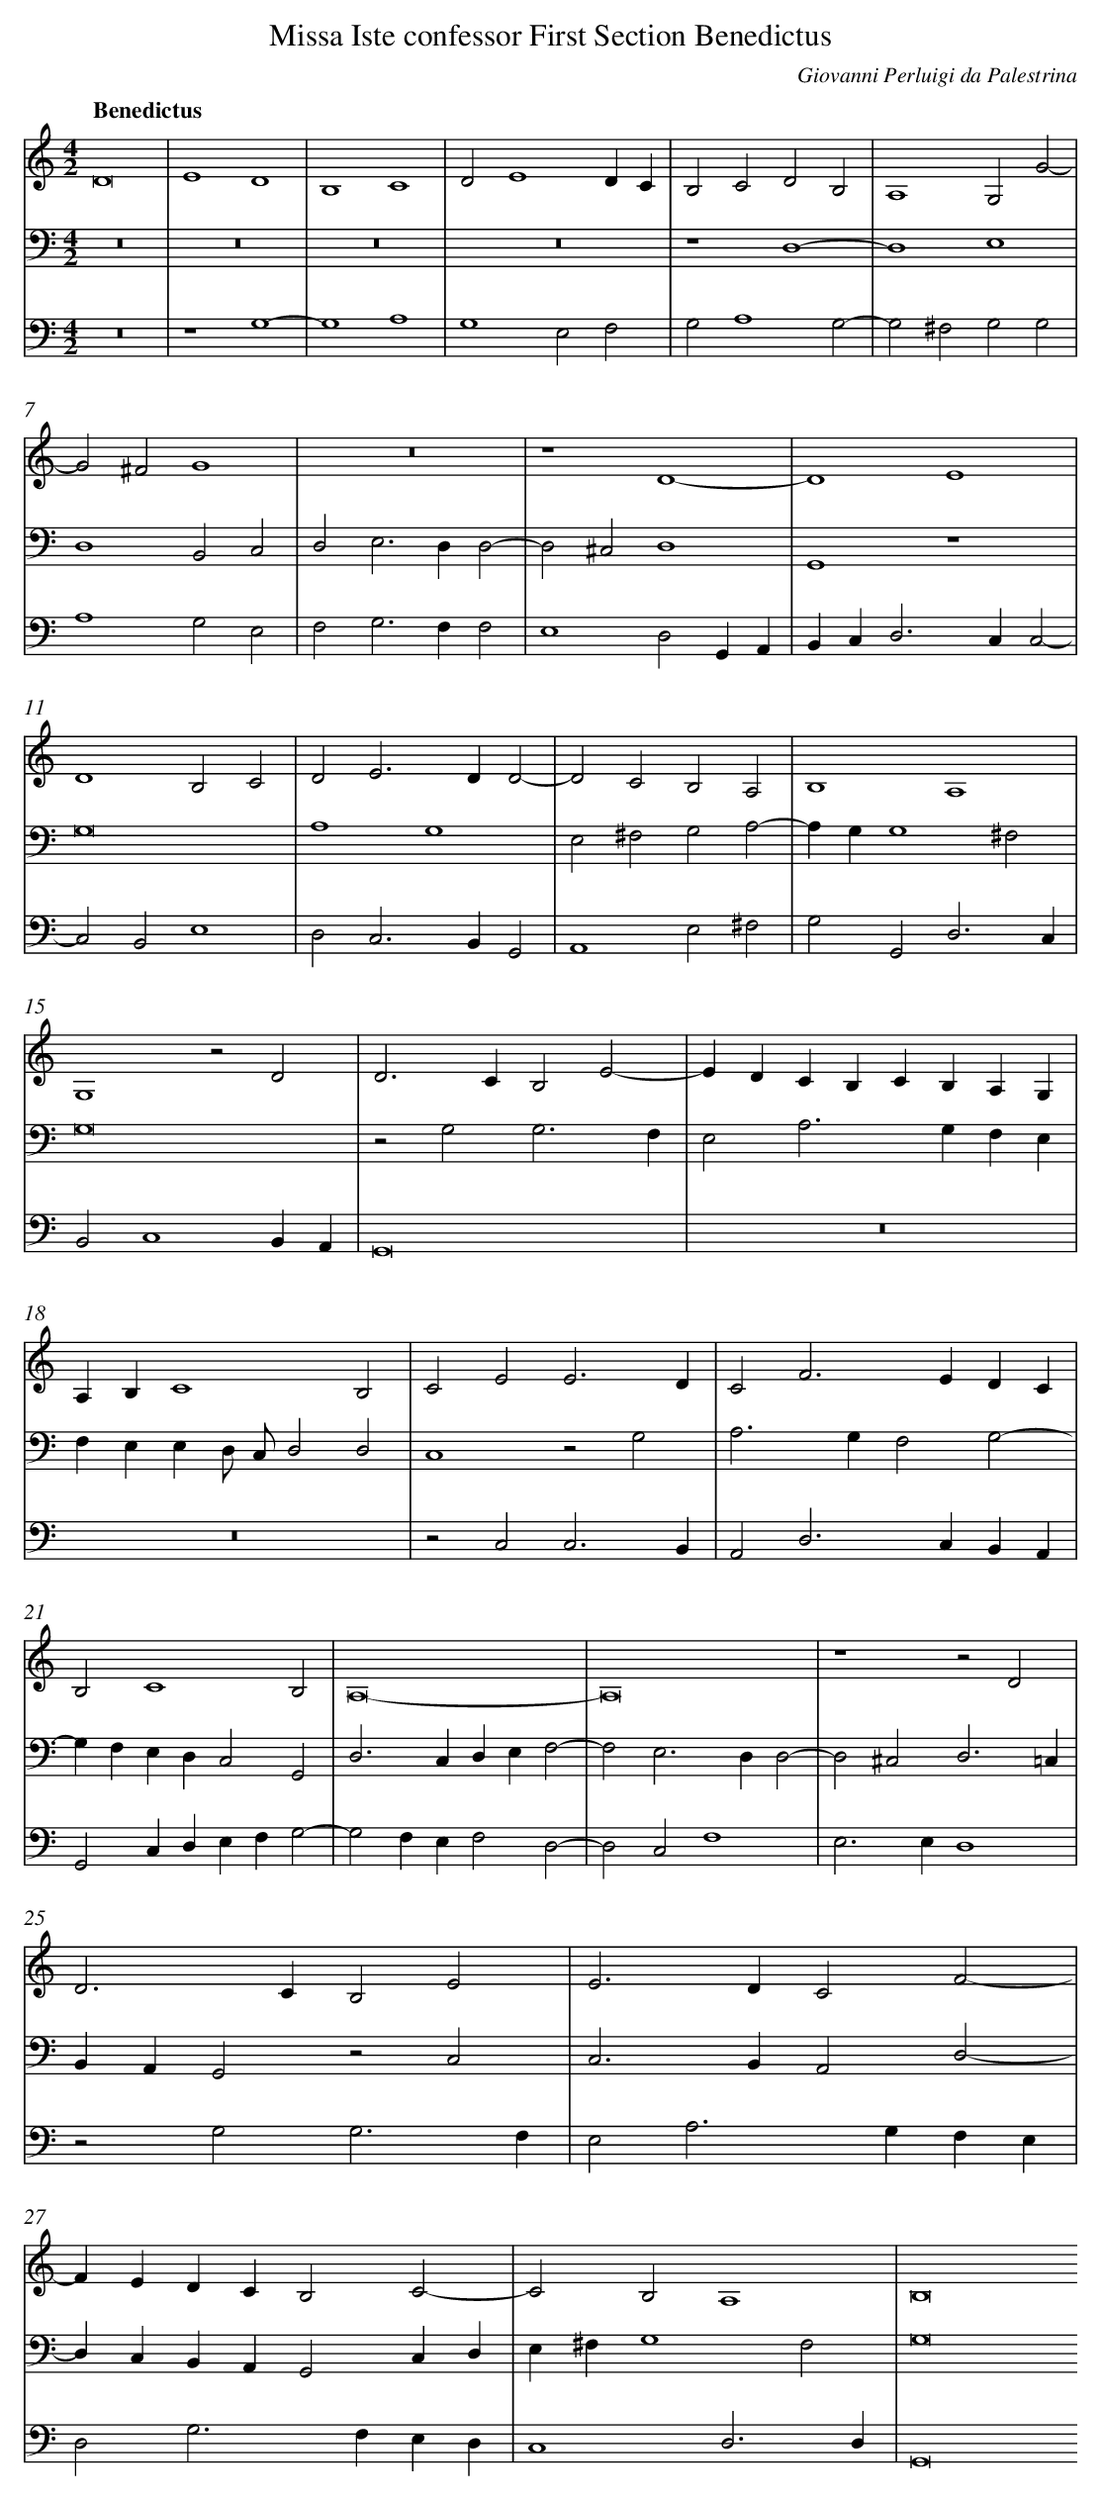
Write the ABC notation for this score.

X:1
T: Missa Iste confessor First Section Benedictus
C: Giovanni Perluigi da Palestrina
L: 1/4
M: 4/2
Q: "Benedictus"
V: 1 clef=treble
V: 2 clef=bass
V: 3 clef=bass
K: C
[V:1] D8 |
[V:2] z8 |
[V:3] z8 |
[V:1] E4D4 |
[V:2] z8 |
[V:3] z4G,4- |
[V:1] B,4C4 |
[V:2] z8 |
[V:3] G,4A,4 |
[V:1] D2E4DC |
[V:2] z8 |
[V:3] G,4E,2F,2 |
[V:1] B,2C2D2B,2 |
[V:2] z4D,4- |
[V:3] G,2A,4G,2- |
[V:1] A,4G,2G2- |
[V:2] D,4E,4 |
[V:3] G,2^F,2G,2G,2 |
[V:1] G2^F2G4 |
[V:2] D,4B,,2C,2 |
[V:3] A,4G,2E,2 |
[V:1] z8 |
[V:2] D,2E,2>D,2D,2- |
[V:3] F,2G,2>F,2F,2 |
[V:1] z4D4- |
[V:2] D,2^C,2D,4 |
[V:3] E,4D,2G,,A,, |
[V:1] D4E4 |
[V:2] G,,4z4 |
[V:3] B,,C,2<D,2C,C,2- |
[V:1] D4B,2C2 |
[V:2] G,8 |
[V:3] C,2B,,2E,4 |
[V:1] D2E2>D2D2- |
[V:2] A,4G,4 |
[V:3] D,2C,2>B,,2G,,2 |
[V:1] D2C2B,2A,2 |
[V:2] E,2^F,2G,2A,2- |
[V:3] A,,4E,2^F,2 |
[V:1] B,4A,4 |
[V:2] A,G,G,4^F,2 |
[V:3] G,2G,,2D,3C, |
[V:1] G,4z2D2 |
[V:2] G,8 |
[V:3] B,,2C,4B,,A,, |
[V:1] D2>C2B,2E2- |
[V:2] z2G,2G,3F, |
[V:3] G,,8 |
[V:1] EDCB,CB,A,G, |
[V:2] E,2A,2>G,2F,E, |
[V:3] z8 |
[V:1] A,B,C4B,2 |
[V:2] F,E,E,D,/ C,/D,2D,2 |
[V:3] z8 |
[V:1] C2E2E3D |
[V:2] C,4z2G,2 |
[V:3] z2C,2C,3B,, |
[V:1] C2F2>E2DC |
[V:2] A,2>G,2F,2G,2- |
[V:3] A,,2D,2>C,2B,,A,, |
[V:1] B,2C4B,2 |
[V:2] G,F,E,D,C,2G,,2 |
[V:3] G,,2C,D,E,F,G,2- |
[V:1] A,8- |
[V:2] D,2>C,2D,E,F,2- |
[V:3] G,2F,E,F,2D,2- |
[V:1] A,8 |
[V:2] F,2E,2>D,2D,2- |
[V:3] D,2C,2F,4 |
[V:1] z4z2D2 |
[V:2] D,2^C,2D,3=C, |
[V:3] E,2>E,2D,4 |
[V:1] D2>C2B,2E2 |
[V:2] B,,A,,G,,2z2C,2 |
[V:3] z2G,2G,3F, |
[V:1] E2>D2C2F2- |
[V:2] C,2>B,,2A,,2D,2- |
[V:3] E,2A,2>G,2F,E, |
[V:1] FEDCB,2C2- |
[V:2] D,C,B,,A,,G,,2C,D, |
[V:3] D,2G,2>F,2E,D, |
[V:1] C2B,2A,4 |
[V:2] E,^F,G,4F,2 |
[V:3] C,4D,3D, |
[V:1] B,8
[V:2] G,8
[V:3] G,,8
